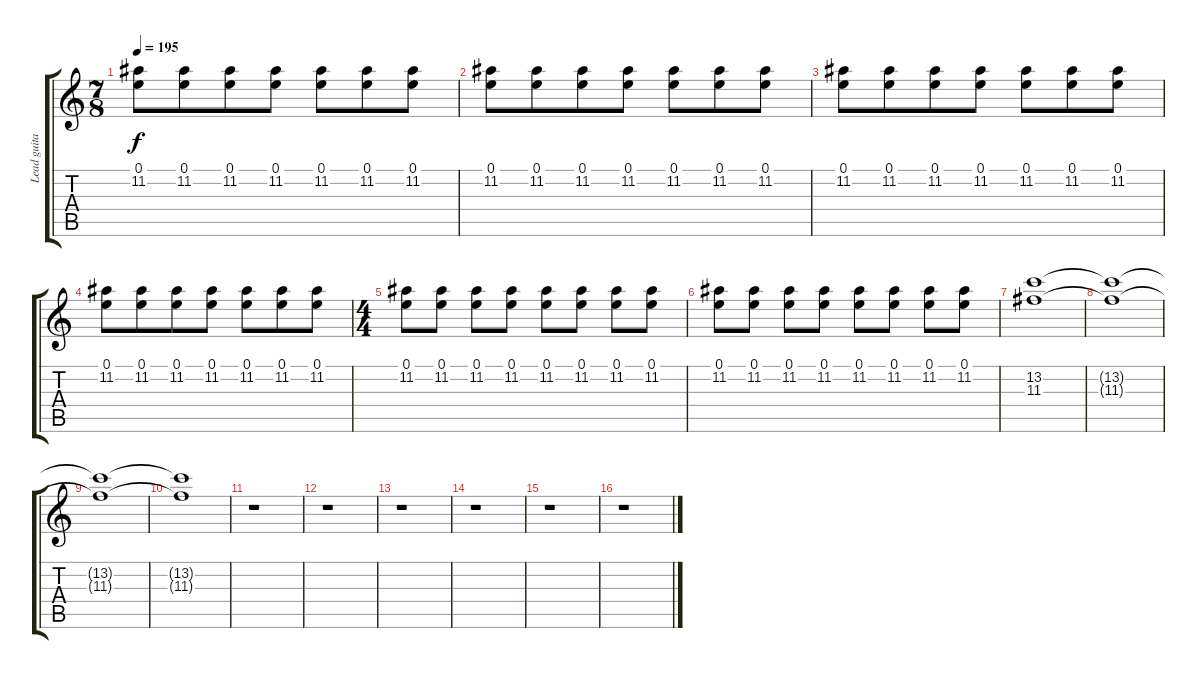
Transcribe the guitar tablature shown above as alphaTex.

\track ("Lead guitar" "Lead guita") {instrument overdrivenguitar}
\staff {score tabs}
\tuning (E4 B3 G3 D3 A2 E2) {hide}
\ts (7 8)
\tempo 195
\clef g2
\ks c
(0.1 11.2).8{dy f} (0.1 11.2).8 (0.1 11.2).8 (0.1 11.2).8 (0.1 11.2).8 (0.1 11.2).8 (0.1 11.2).8 |
(0.1 11.2).8 (0.1 11.2).8 (0.1 11.2).8 (0.1 11.2).8 (0.1 11.2).8 (0.1 11.2).8 (0.1 11.2).8 |
(0.1 11.2).8 (0.1 11.2).8 (0.1 11.2).8 (0.1 11.2).8 (0.1 11.2).8 (0.1 11.2).8 (0.1 11.2).8 |
(0.1 11.2).8 (0.1 11.2).8 (0.1 11.2).8 (0.1 11.2).8 (0.1 11.2).8 (0.1 11.2).8 (0.1 11.2).8 |
\ts (4 4)
(0.1 11.2).8 (0.1 11.2).8 (0.1 11.2).8 (0.1 11.2).8 (0.1 11.2).8 (0.1 11.2).8 (0.1 11.2).8 (0.1 11.2).8 |
(0.1 11.2).8 (0.1 11.2).8 (0.1 11.2).8 (0.1 11.2).8 (0.1 11.2).8 (0.1 11.2).8 (0.1 11.2).8 (0.1 11.2).8 |
(13.2 11.3).1 |
(13.2{t} 11.3{t}).1{volume 14} |
(13.2{t} 11.3{t}).1{volume 12} |
(13.2{t} 11.3{t}).1{volume 10} |
r.1 |
r.1 |
r.1 |
r.1 |
r.1 |
r.1
